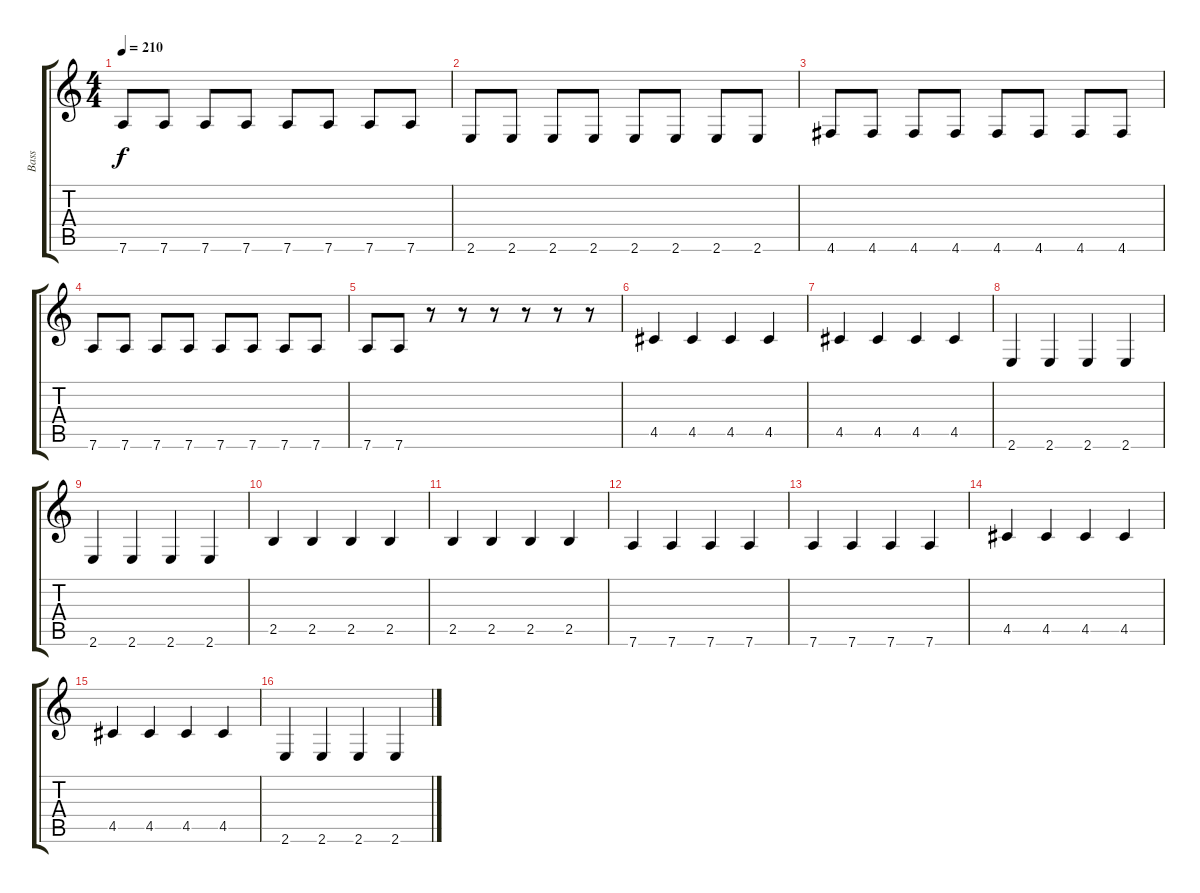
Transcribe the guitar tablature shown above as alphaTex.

\track ("Bass" "Bass") {instrument slapbass2}
\staff {score tabs}
\tuning (E4 B3 G3 D3 A2 D2) {hide}
\ts (4 4)
\tempo 210
\clef g2
\ks c
7.6.8{dy f} 7.6.8 7.6.8 7.6.8 7.6.8 7.6.8 7.6.8 7.6.8 |
2.6.8 2.6.8 2.6.8 2.6.8 2.6.8 2.6.8 2.6.8 2.6.8 |
4.6.8 4.6.8 4.6.8 4.6.8 4.6.8 4.6.8 4.6.8 4.6.8 |
7.6.8 7.6.8 7.6.8 7.6.8 7.6.8 7.6.8 7.6.8 7.6.8 |
7.6.8 7.6.8 r.8 r.8 r.8 r.8 r.8 r.8 |
4.5.4 4.5.4 4.5.4 4.5.4 |
4.5.4 4.5.4 4.5.4 4.5.4 |
2.6.4 2.6.4 2.6.4 2.6.4 |
2.6.4 2.6.4 2.6.4 2.6.4 |
2.5.4 2.5.4 2.5.4 2.5.4 |
2.5.4 2.5.4 2.5.4 2.5.4 |
7.6.4 7.6.4 7.6.4 7.6.4 |
7.6.4 7.6.4 7.6.4 7.6.4 |
4.5.4 4.5.4 4.5.4 4.5.4 |
4.5.4 4.5.4 4.5.4 4.5.4 |
2.6.4 2.6.4 2.6.4 2.6.4
